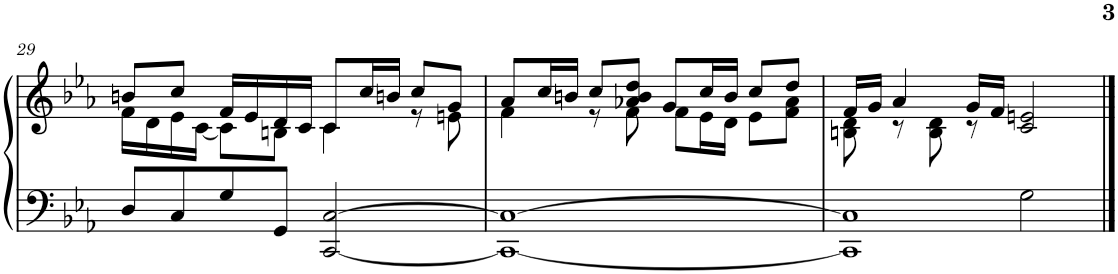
**kern	**kern
*part1	*part1
*staff2	*staff1
*I"Piano	*
*I'Pno	*
!!LO:PB:g=z
*clefF4	*clefG2
*k[b-e-a-]	*k[b-e-a-]
*M4/4	*M4/4
*met(c)	*met(c)
=29	=29
*	*^
8D/L	8bn/L	16f\LL
.	.	16d\
8C/	8cc/J	16e-\
.	.	[16c\JJ
8G/	16f/LL	8c\L]
.	16e-/	.
8GG/J	16d/	8Bn\J
.	16c/JJ	.
[2CC/ [2C/	8c/L	4c\
.	16cc/L	.
.	16bn/JJ	.
.	8cc/L	8r
.	8g/J	8en\
=30	=30	=30
1CC_ 1C_	8a-/L	4f\
.	16cc/L	.
.	16bn/JJ	.
.	8cc/L	8r
.	8a-X/ 8b/ 8dd/J	8f\
.	8g/L	8f\L
.	16cc/L	16e-\L
.	16b/JJ	16d\JJ
.	8cc/L	8e-\L
.	8dd/J	8f\ 8a-\J
=31	=31	=31
*^	*	*
2ryy	1CC] 1C]	16f/LL	8Bn\ 8d\
.	.	16g/JJ	.
.	.	4a-/	8r
.	.	.	8B\ 8d\
.	.	16g/LL	8r
.	.	16f/JJ	.
2G\	.	2c/ 2en/	2ryy
*v	*v	*	*
*	*v	*v
==	==
*-	*-
